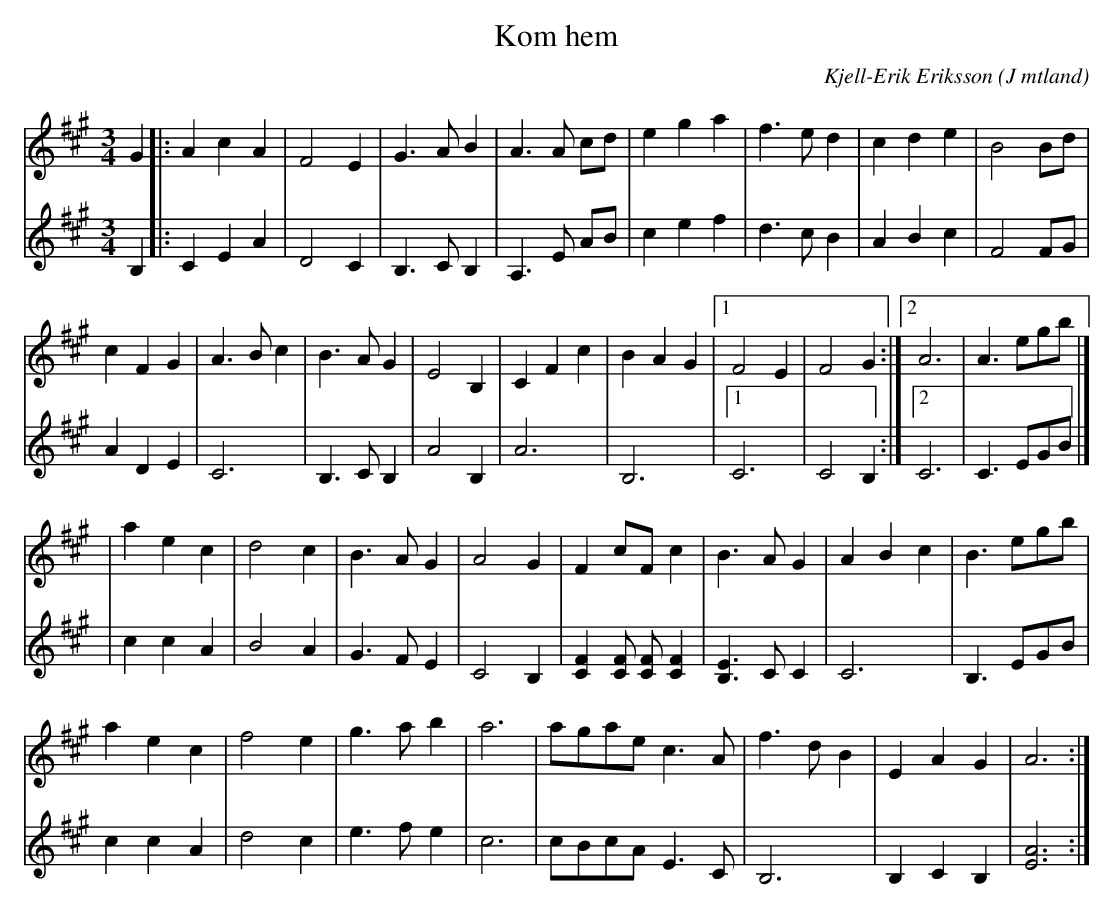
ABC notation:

X:1
T:Kom hem
O:J mtland
C:Kjell-Erik Eriksson
M:3/4
L:1/4
K:A
[V:1] G|:AcA|F2 E|G>A  B|A>A c/2d/2|eg a|f>e d|cde|B2 B/2d/2|
[V:2]B,|:CEA|D2 C|B,>CB,|A,>E A/2B/2|cef|d>c B|ABc|F2 F/2G/2|
[V:1]cFG|A>Bc|B >A G|E2 B,|CFc|BAG|[1 F2E|F2 G :|[2 A3|A>eg/2b/2|]
[V:2]ADE|C3  |B,>CB,|A2 B,|A3 |B,3|[1 C3 |C2 B,:|[2 C3|C>EG/2B/2|]
[V:1]|aec|d2 c|B>AG|A2 G |F c/2F/2 c                     |B>           A   G |ABc|B >eg/2b/2|
[V:2]|ccA|B2 A|G>FE|C2 B,|[C F] [C/2 F/2] [C/2 F/2] [C F]|[B,3/2 E3/2] C/2 C |C3 |B,>EG/2B/2|
[V:1]aec|f2e|g>ab|a3|a/2g/2a/2e/2 c>A|f >dB|E AG |A3:|
[V:2]ccA|d2c|e>fe|c3|c/2B/2c/2A/2 E>C|B,3  |B,CB,|[A3 E3]:|
